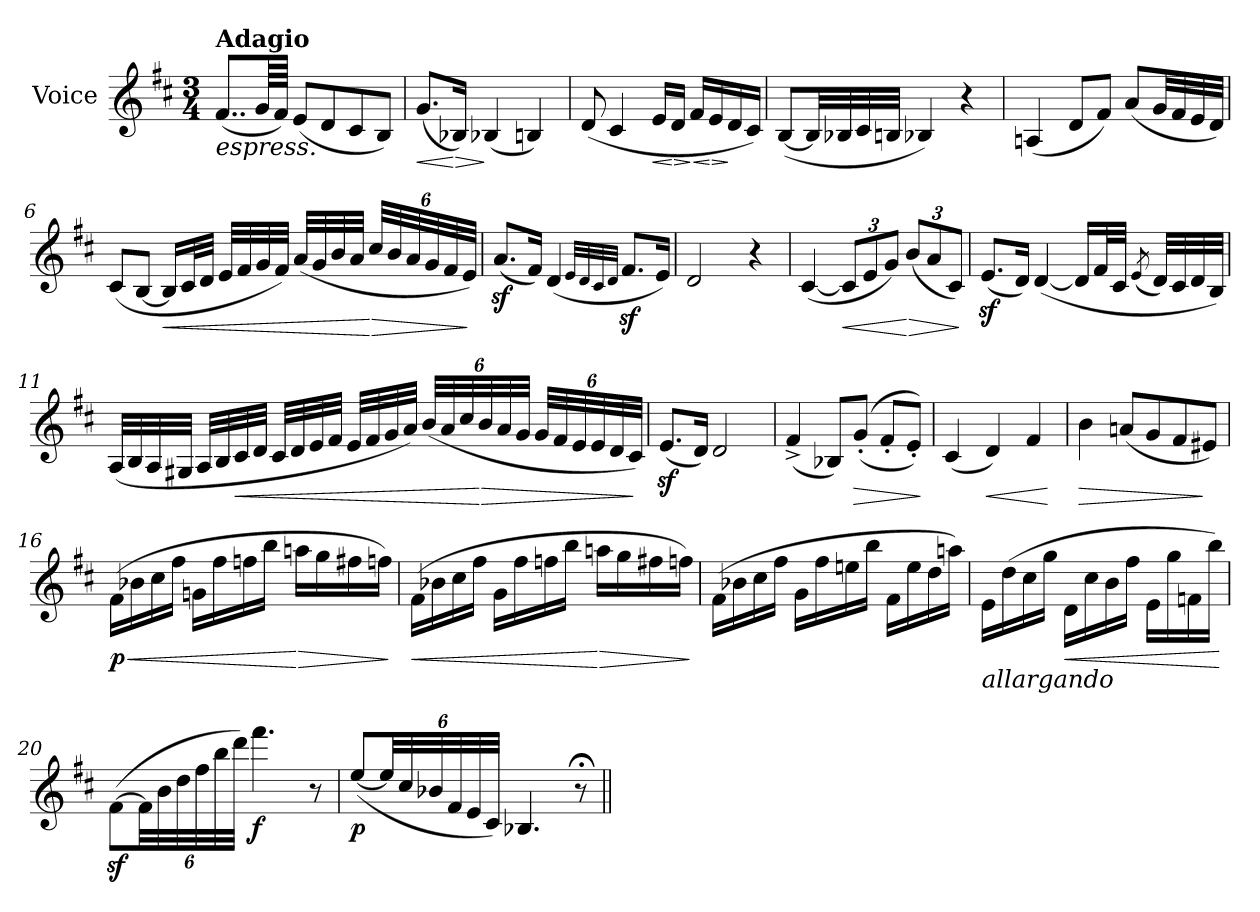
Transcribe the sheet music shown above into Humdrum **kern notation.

**kern	**dynam
*part1	*part1
*staff1	*staff1
*I"Voice	*
*I'V	*
*clefG2	*
*k[f#c#]	*
*M3/4	*
=1	=1
!LO:TX:a:B:t=Adagio	!
!LO:TX:b:i:t=espress.	!
(<8..f#/L	.
64g/LLL	.
64f#/JJJJ)	.
(<8e/L	.
8d/	.
8c#/	.
8B/J)	.
=2	=2
!	!LO:HP:b
(<8.g/L	<
!	!LO:HP:n=1:b
16B-Xi/Jk)	[ >
(<4B-Xi/	]
4B/)	.
=3	=3
(<8d/	.
4c#/	.
!	!LO:HP:b
16e/LL	<
!	!LO:HP:n=1:b
16d/JJ	[ >
!	!LO:HP:n=1:b
16f#/LL	] <
!	!LO:HP:n=1:b
16e/	[ >
16d/	]
16c#/JJ)	.
=4	=4
(<[8B/L	.
32B/LL]	.
32B-Xi/	.
32c#/	.
32B/JJJ	.
4B-Xi/)	.
4r	.
!!LO:LB:g=z
=5	=5
(<4An/	.
8d/L	.
8f#/J)	.
(<8a/L	.
32g/LL	.
32f#/	.
32e/	.
32d/JJJ)	.
=6	=6
(<8c#/L	.
[8B/J	.
!	!LO:HP:b
16B/LL]	<
32c#/L	.
32d/JJJ	.
32e/LLL	.
32f#/	.
32g/	.
32f#/JJJ)	.
(<32a/LLL	.
32g/	.
32b/	.
32a/JJJ	.
*Xbrackettup	*
!	!LO:HP:n=1:b
48cc#/LLL	[ >
48b/	.
48a/	.
48g/	.
48f#/	.
48e/JJJ)	.
.	]
=7	=7
(<8.az</L	.
16f#/Jk)	.
(<4d/	.
32qe/LLL	.
32qd/	.
32qc#/	.
32qd/JJJ	.
8.f#z</L	.
16e/Jk)	.
!!LO:LB:g=z
=8	=8
2d/	.
4r	.
=9	=9
(<[4c#/	.
!	!LO:HP:b
12c#/L]	<
12e/	.
12g/J)	.
!	!LO:HP:n=1:b
(<12b/L	[ >
12a/	.
12c#/J)	.
.	]
=10	=10
(<8.ez</L	.
16d/Jk)	.
(<[4d/	.
16d/LL]	.
32f#/L	.
32c#/JJJ	.
(<8qe/	.
32d/LLL)	.
32c#/	.
32d/	.
32B/JJJ)	.
!!LO:LB:g=z
=11	=11
(<32A/LLL	.
32B/	.
32A/	.
32G#X/JJJ	.
32A/LLL	.
32B/	.
!	!LO:HP:b
32c#/	<
32d/JJJ	.
32c#/LLL	.
32d/	.
32e/	.
32f#/JJJ	.
32e/LLL	.
32f#/	.
32g/	.
32a/JJJ)	.
(<48b/LLL	.
48a/	.
48cc#/	.
!	!LO:HP:n=1:b
48b/	[ >
48a/	.
48g/JJJ	.
48g/LLL	.
48f#/	.
48e/	.
48e/	.
48d/	.
48c#/JJJ)	.
.	]
!!LO:LB:g=z
=12	=12
(<8.ez</L	.
16d/Jk)	.
2d/	.
=13	=13
(<4f#^/	.
8B-Xi/L)	.
!	!LO:HP:b
(<(<8g'/J	>
8f#'/L	.
8e'/J))	.
.	]
=14	=14
(<4c#/	.
!	!LO:HP:b
4d/)	<
4f#/	.
.	[
=15	=15
!	!LO:HP:b
4b\	>
(<8an/L	.
8g/	.
8f#/	.
8e#Xj/J)	]
=16	=16
!	!LO:HP:b
!	!LO:DY:n=1:b
(>16f#\LL	< p
16b-Xi\	.
16cc#\	.
16ff#\JJ	.
16gn\LL	.
16ff#\	.
16ffni\	.
16bb\JJ	.
!	!LO:HP:n=1:b
16aan\LL	[ >
16gg\	.
16ff#\	.
16ffni\JJ)	.
.	]
!!LO:LB:g=z
=17	=17
!	!LO:HP:b
(>16f#\LL	<
16b-Xi\	.
16cc#\	.
16ff#\JJ	.
16g\LL	.
16ff#\	.
16ffni\	.
16bb\JJ	.
!	!LO:HP:n=1:b
16aan\LL	[ >
16gg\	.
16ff#\	.
16ffni\JJ)	.
.	]
=18	=18
(>16f#\LL	.
16b-Xi\	.
16cc#\	.
16ff#\JJ	.
16g\LL	.
16ff#\	.
16een\	.
16bb\JJ	.
16f#\LL	.
16ee\	.
16dd\	.
16aan\JJ)	.
=19	=19
!LO:TX:b:i:t=allargando	!
16e\LL	.
(>16dd\	.
16cc#\	.
16gg\JJ	.
!	!LO:HP:b
16d\LL	<
16cc#\	.
16b\	.
16ff#\JJ	.
16e\LL	.
16gg\	.
16fni\	.
16bb\JJ)	.
.	[
!!LO:LB:g=z
=20	=20
(>[8f#z<\L	.
48f#\LL]	.
48b\	.
48dd\	.
48ff#\	.
48bb\	.
48ddd\JJJ)	.
!	!LO:DY:b
4.fff#\	f
8r	.
=21	=21
!	!LO:DY:b
(<[8ee/L	p
48ee/LL]	.
48cc#/	.
48b-Xi/	.
48f#/	.
48e/	.
48c#/JJJ)	.
4.B-Xi/	.
8r;<	.
=||	=||
*-	*-
